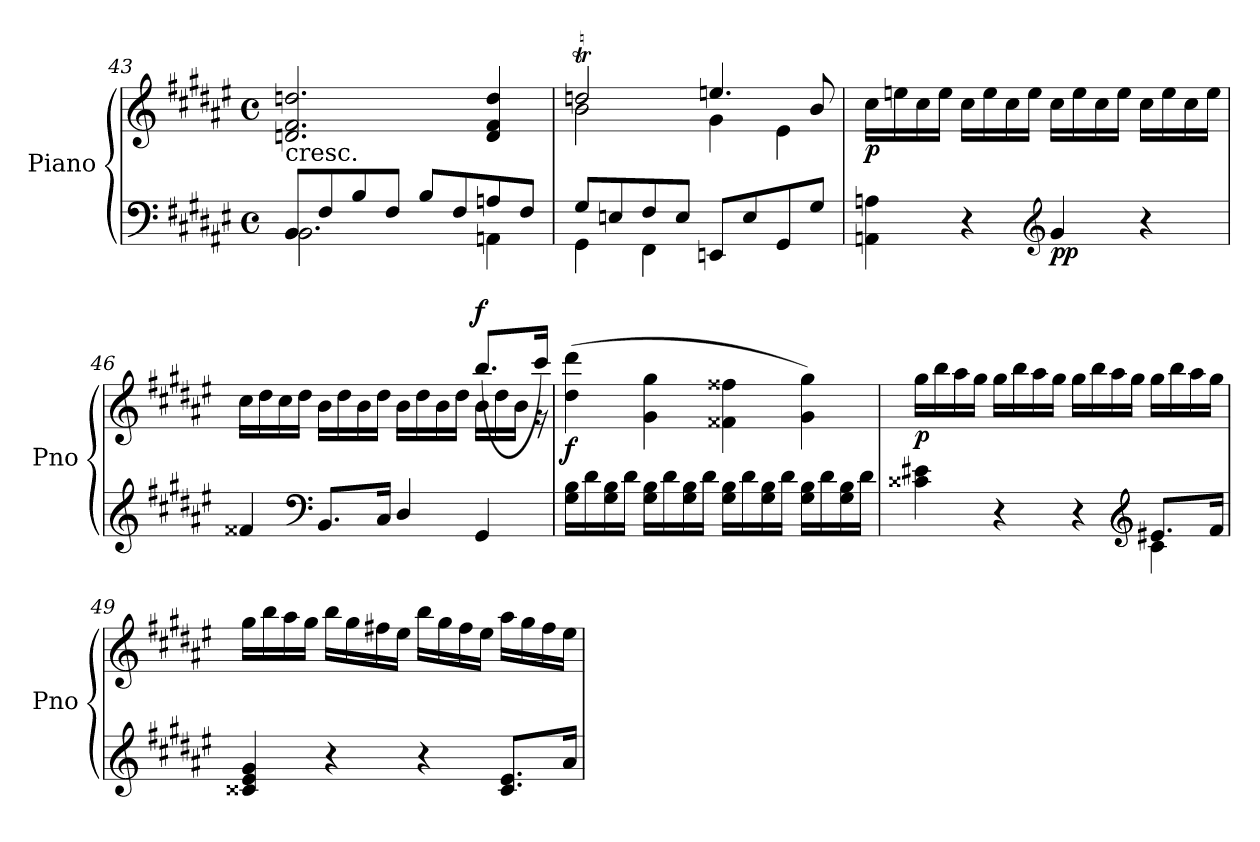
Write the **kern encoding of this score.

**kern	**kern	**dynam
*part1	*part1	*part1
*staff2	*staff1	*staff1/2
*I"Piano	*	*
*I'Pno	*	*
*clefF4	*clefG2	*
*k[f#c#g#d#a#e#]	*k[f#c#g#d#a#e#]	*
*F#:	*F#:	*
*M4/4	*M4/4	*
*met(c)	*met(c)	*
=43	=43	=43
*^	*	*
!	!	!LO:TX:b:t=cresc.	!
8BB/L	2.BB\	2.dn/ 2.f#/ 2.ddn/	.
8F#/	.	.	.
8B/	.	.	.
8F#/J	.	.	.
8B/L	.	.	.
8F#/	.	.	.
8An/	4AAn\	4d/ 4f#/ 4dd/	.
8F#/J	.	.	.
=44	=44	=44	=44
*	*	*^	*
8G#/L	4GG#\	2ddnT/	2b\	.
8En/	.	.	.	.
8F#/	4FF#\	.	.	.
8E/J	.	.	.	.
8EEn/L	2ryy	4.een/	4g#\	.
8E/	.	.	.	.
8GG#/	.	.	4e#\	.
8G#/J	.	8b/	.	.
*v	*v	*	*	*
*	*v	*v	*
!!LO:LB:g=z
=45	=45	=45
!	!	!LO:DY:b
4AAn\ 4An\	16cc#\LL	p
.	16een\	.
.	16cc#\	.
.	16ee\JJ	.
4r	16cc#\LL	.
.	16ee\	.
.	16cc#\	.
.	16ee\JJ	.
*clefG2	*	*
!	!	!LO:DY:b=2
4g#/	16cc#\LL	pp
.	16ee\	.
.	16cc#\	.
.	16ee\JJ	.
4r	16cc#\LL	.
.	16ee\	.
.	16cc#\	.
.	16ee\JJ	.
=46	=46	=46
*	*^	*
4f##X/	16cc#\LL	2.ryy	.
.	16dd#\	.	.
.	16cc#\	.	.
.	16dd#\JJ	.	.
*clefF4	*	*	*
8.BB/L	16b\LL	.	.
.	16dd#\	.	.
.	16b\	.	.
16C#/Jk	16dd#\JJ	.	.
4D#/	16b\LL	.	.
.	16dd#\	.	.
.	16b\	.	.
.	16dd#\JJ	.	.
!	!	!	!LO:DY:a
4GG#/	16b\LL	(>8.bb/L	f
.	16dd#\	.	.
.	16b\JJ	.	.
.	16rg	16ccc#/Jk)	.
!!LO:LB:g=z
=47	=47	=47	=47
!	!	!	!LO:DY:b
*	*v	*v	*
16G#\ 16B\LL	(>4dd#\ 4ddd#\	f
16d#\	.	.
16G#\ 16B\	.	.
16d#\JJ	.	.
16G#\ 16B\LL	4g#\ 4gg#\	.
16d#\	.	.
16G#\ 16B\	.	.
16d#\JJ	.	.
16G#\ 16B\LL	4f##X\ 4ff##X\	.
16d#\	.	.
16G#\ 16B\	.	.
16d#\JJ	.	.
16G#\ 16B\LL	4g#\ 4gg#\)	.
16d#\	.	.
16G#\ 16B\	.	.
16d#\JJ	.	.
=48	=48	=48
*^	*	*
!	!	!	!LO:DY:b
4c##X\ 4e#X\	2.ryy	16gg#\LL	p
.	.	16bb\	.
.	.	16aa#\	.
.	.	16gg#\JJ	.
4r	.	16gg#\LL	.
.	.	16bb\	.
.	.	16aa#\	.
.	.	16gg#\JJ	.
4r	.	16gg#\LL	.
.	.	16bb\	.
.	.	16aa#\	.
.	.	16gg#\JJ	.
*clefG2	*	*	*
8.e#X/L	4c##\	16gg#\LL	.
.	.	16bb\	.
.	.	16aa#\	.
16f#/Jk	.	16gg#\JJ	.
*v	*v	*	*
!!LO:PB:g=z
=49	=49	=49
4c##X/ 4e#/ 4g#/	16gg#\LL	.
.	16bb\	.
.	16aa#\	.
.	16gg#\JJ	.
4r	16bb\LL	.
.	16gg#\	.
.	16ff#X\	.
.	16ee#\JJ	.
4r	16bb\LL	.
.	16gg#\	.
.	16ff#\	.
.	16ee#\JJ	.
8.c##/ 8.e#/L	16aa#\LL	.
.	16gg#\	.
.	16ff#\	.
16a#/Jk	16ee#\JJ	.
=	=	=
*-	*-	*-
